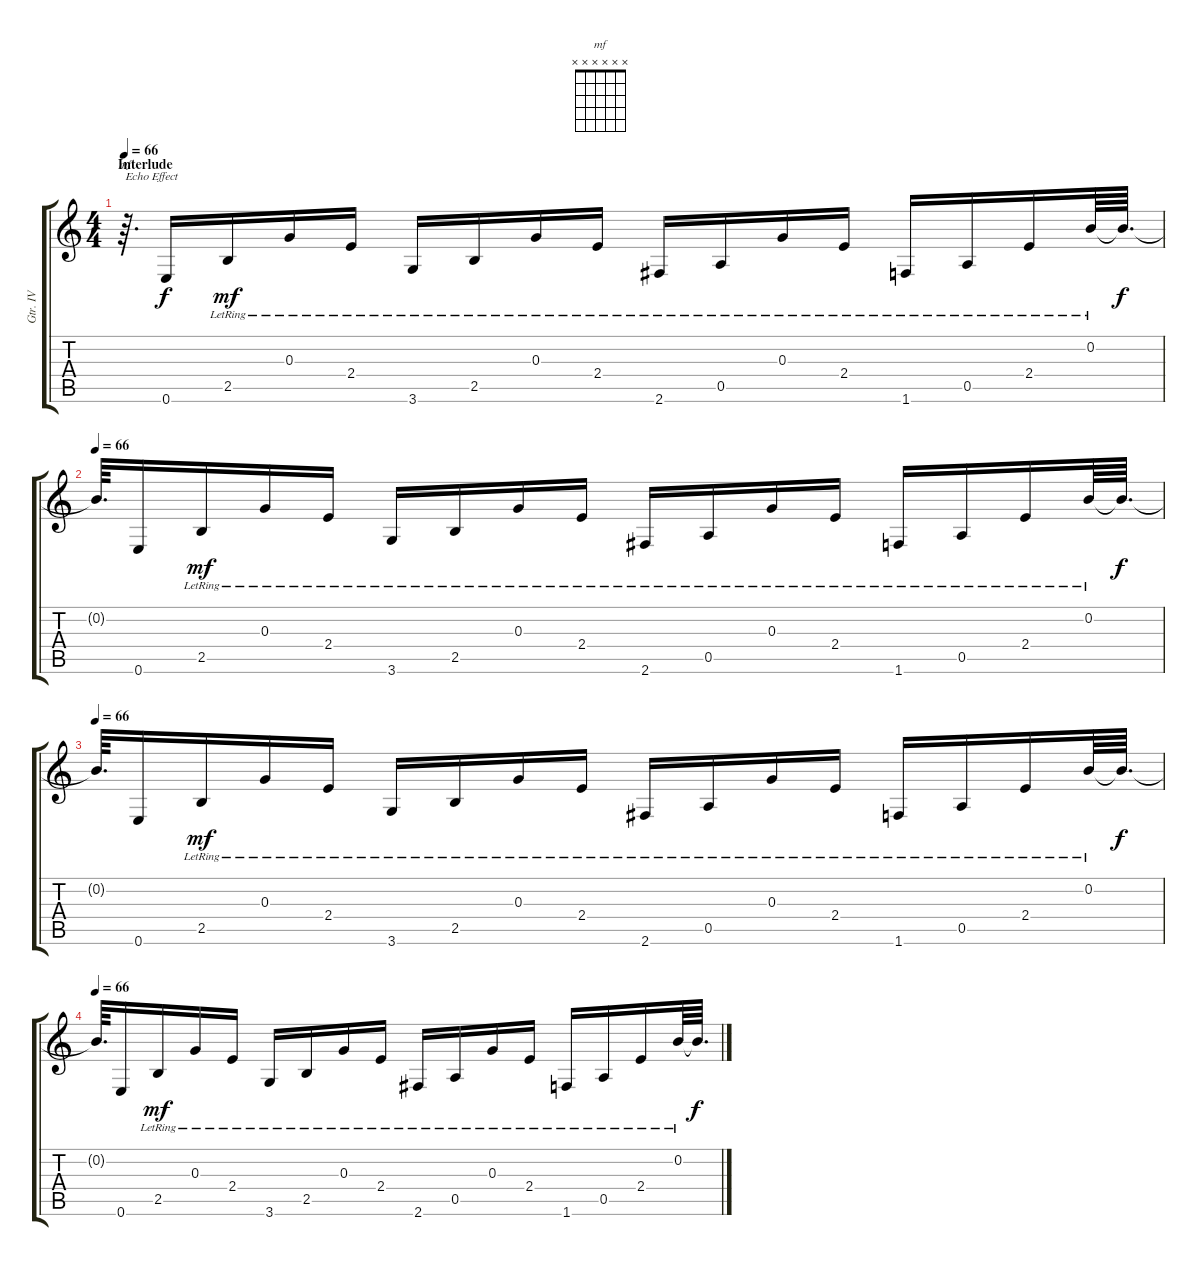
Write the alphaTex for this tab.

\track ("Gtr. IV" "Gtr. IV") {instrument distortionguitar}
\staff {score tabs}
\tuning (E4 B3 G3 D3 A2 E2) {hide}
\chord ("mf" x x x x x x)
\ts (4 4)
\section ("" "Interlude")
\tempo 66
\clef g2
\ks c
r.64{d ch "mf" txt "Echo Effect" dy f balance 8 instrument acousticguitarsteel} 0.6.16 2.5{lr}.16{dy mf} 0.3{lr}.16 2.4{lr}.16 3.6{lr}.16 2.5{lr}.16 0.3{lr}.16 2.4{lr}.16 2.6{lr}.16 0.5{lr}.16 0.3{lr}.16 2.4{lr}.16 1.6{lr}.16 0.5{lr}.16 2.4{lr}.16 0.2{lr}.64 0.2{t}.64{d dy f} |
\tempo 66
0.2{t}.64{d balance 8 instrument acousticguitarsteel} 0.6.16 2.5{lr}.16{dy mf} 0.3{lr}.16 2.4{lr}.16 3.6{lr}.16 2.5{lr}.16 0.3{lr}.16 2.4{lr}.16 2.6{lr}.16 0.5{lr}.16 0.3{lr}.16 2.4{lr}.16 1.6{lr}.16 0.5{lr}.16 2.4{lr}.16 0.2{lr}.64 0.2{t}.64{d dy f} |
\tempo 66
0.2{t}.64{d balance 8 instrument acousticguitarsteel} 0.6.16 2.5{lr}.16{dy mf} 0.3{lr}.16 2.4{lr}.16 3.6{lr}.16 2.5{lr}.16 0.3{lr}.16 2.4{lr}.16 2.6{lr}.16 0.5{lr}.16 0.3{lr}.16 2.4{lr}.16 1.6{lr}.16 0.5{lr}.16 2.4{lr}.16 0.2{lr}.64 0.2{t}.64{d dy f} |
\tempo 66
0.2{t}.64{d balance 8 instrument acousticguitarsteel} 0.6.16 2.5{lr}.16{dy mf} 0.3{lr}.16 2.4{lr}.16 3.6{lr}.16 2.5{lr}.16 0.3{lr}.16 2.4{lr}.16 2.6{lr}.16 0.5{lr}.16 0.3{lr}.16 2.4{lr}.16 1.6{lr}.16 0.5{lr}.16 2.4{lr}.16 0.2{lr}.64 0.2{t}.64{d dy f}
